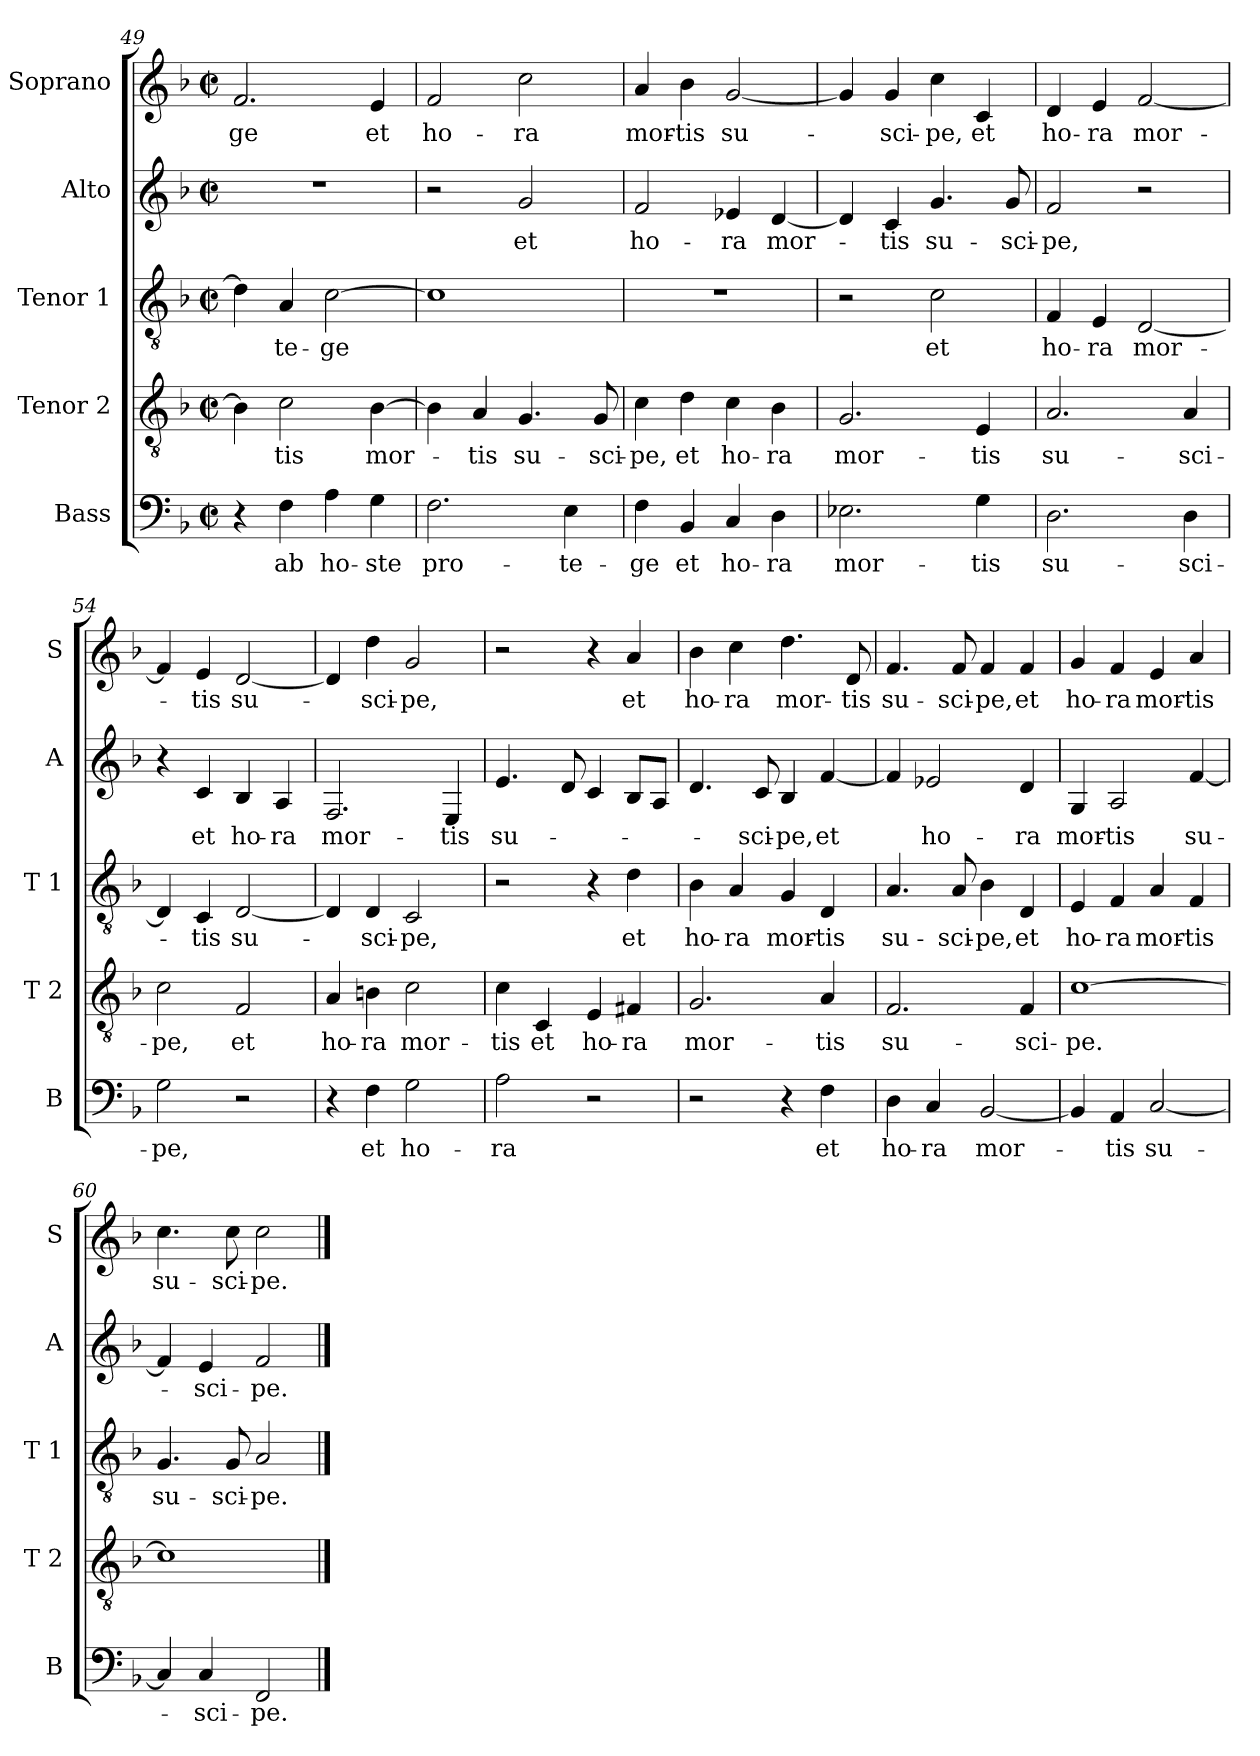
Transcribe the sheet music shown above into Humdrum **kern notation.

**kern	**text	**kern	**text	**kern	**text	**kern	**text	**kern	**text
*part5	*part5	*part4	*part4	*part3	*part3	*part2	*part2	*part1	*part1
*staff5	*staff5	*staff4	*staff4	*staff3	*staff3	*staff2	*staff2	*staff1	*staff1
*I"Bass	*	*I"Tenor 2	*	*I"Tenor 1	*	*I"Alto	*	*I"Soprano	*
*I'B	*	*I'T 2	*	*I'T 1	*	*I'A	*	*I'S	*
*clefF4	*	*clefGv2	*	*clefGv2	*	*clefG2	*	*clefG2	*
*k[b-]	*	*k[b-]	*	*k[b-]	*	*k[b-]	*	*k[b-]	*
*F:	*	*F:	*	*F:	*	*F:	*	*F:	*
*M2/2	*	*M2/2	*	*M2/2	*	*M2/2	*	*M2/2	*
*met(c|)	*	*met(c|)	*	*met(c|)	*	*met(c|)	*	*met(c|)	*
=49	=49	=49	=49	=49	=49	=49	=49	=49	=49
4r	.	4B-\]	.	4d\]	.	1r	.	2.f/	-ge
4F\	ab	2c\	-tis	4A/	-te-	.	.	.	.
4A\	ho-	.	.	[2c\	-ge	.	.	.	.
4G\	-ste	[4B-\	mor-	.	.	.	.	4e/	et
=50	=50	=50	=50	=50	=50	=50	=50	=50	=50
2.F\	pro-	4B-\]	.	1c]	.	2r	.	2f/	ho-
.	.	4A/	-tis	.	.	.	.	.	.
.	.	4.G/	su-	.	.	2g/	et	2cc\	-ra
4E\	-te-	.	.	.	.	.	.	.	.
.	.	8G/	-sci-	.	.	.	.	.	.
!!LO:LB:g=z
=51	=51	=51	=51	=51	=51	=51	=51	=51	=51
4F\	-ge	4c\	-pe,	1r	.	2f/	ho-	4a/	mor-
4BB-/	et	4d\	et	.	.	.	.	4b-\	-tis
4C/	ho-	4c\	ho-	.	.	4e-X/	-ra	[2g/	su-
4D\	-ra	4B-\	-ra	.	.	[4d/	mor-	.	.
=52	=52	=52	=52	=52	=52	=52	=52	=52	=52
2.E-X\	mor-	2.G/	mor-	2r	.	4d/]	.	4g/]	.
.	.	.	.	.	.	4c/	-tis	4g/	-sci-
.	.	.	.	2c\	et	4.g/	su-	4cc\	-pe,
4G\	-tis	4E/	-tis	.	.	.	.	4c/	et
.	.	.	.	.	.	8g/	-sci-	.	.
=53	=53	=53	=53	=53	=53	=53	=53	=53	=53
2.D\	su-	2.A/	su-	4F/	ho-	2f/	-pe,	4d/	ho-
.	.	.	.	4E/	-ra	.	.	4e/	-ra
.	.	.	.	[2D/	mor-	2r	.	[2f/	mor-
4D\	-sci-	4A/	-sci-	.	.	.	.	.	.
=54	=54	=54	=54	=54	=54	=54	=54	=54	=54
2G\	-pe,	2c\	-pe,	4D/]	.	4r	.	4f/]	.
.	.	.	.	4C/	-tis	4c/	et	4e/	-tis
2r	.	2F/	et	[2D/	su-	4B-/	ho-	[2d/	su-
.	.	.	.	.	.	4A/	-ra	.	.
=55	=55	=55	=55	=55	=55	=55	=55	=55	=55
4r	.	4A/	ho-	4D/]	.	2.F/	mor-	4d/]	.
4F\	et	4Bn\	-ra	4D/	-sci-	.	.	4dd\	-sci-
2G\	ho-	2c\	mor-	2C/	-pe,	.	.	2g/	-pe,
.	.	.	.	.	.	4E/	-tis	.	.
!!LO:PB:g=z
=56	=56	=56	=56	=56	=56	=56	=56	=56	=56
2A\	-ra	4c\	-tis	2r	.	4.e/	su-	2r	.
.	.	4C/	et	.	.	.	.	.	.
.	.	.	.	.	.	8d/	.	.	.
2r	.	4E/	ho-	4r	.	4c/	.	4r	.
.	.	4F#X/	-ra	4d\	et	8B-/L	.	4a/	et
.	.	.	.	.	.	8A/J	.	.	.
=57	=57	=57	=57	=57	=57	=57	=57	=57	=57
2r	.	2.G/	mor-	4B-\	ho-	4.d/	.	4b-\	ho-
.	.	.	.	4A/	-ra	.	.	4cc\	-ra
.	.	.	.	.	.	8c/	-sci-	.	.
4r	.	.	.	4G/	mor-	4B-/	-pe,	4.dd\	mor-
4F\	et	4A/	-tis	4D/	-tis	[4f/	et	.	.
.	.	.	.	.	.	.	.	8d/	-tis
=58	=58	=58	=58	=58	=58	=58	=58	=58	=58
4D\	ho-	2.F/	su-	4.A/	su-	4f/]	.	4.f/	su-
4C/	-ra	.	.	.	.	2e-X/	ho-	.	.
.	.	.	.	8A/	-sci-	.	.	8f/	-sci-
[2BB-/	mor-	.	.	4B-\	-pe,	.	.	4f/	-pe,
.	.	4F/	-sci-	4D/	et	4d/	-ra	4f/	et
=59	=59	=59	=59	=59	=59	=59	=59	=59	=59
4BB-/]	.	[1c	-pe.	4E/	ho-	4G/	mor-	4g/	ho-
4AA/	-tis	.	.	4F/	-ra	2A/	-tis	4f/	-ra
[2C/	su-	.	.	4A/	mor-	.	.	4e/	mor-
.	.	.	.	4F/	-tis	[4f/	su-	4a/	-tis
=60	=60	=60	=60	=60	=60	=60	=60	=60	=60
4C/]	.	1c]	.	4.G/	su-	4f/]	.	4.cc\	su-
4C/	-sci-	.	.	.	.	4e/	-sci-	.	.
.	.	.	.	8G/	-sci-	.	.	8cc\	-sci-
2FF/	-pe.	.	.	2A/	-pe.	2f/	-pe.	2cc\	-pe.
==	==	==	==	==	==	==	==	==	==
*-	*-	*-	*-	*-	*-	*-	*-	*-	*-
